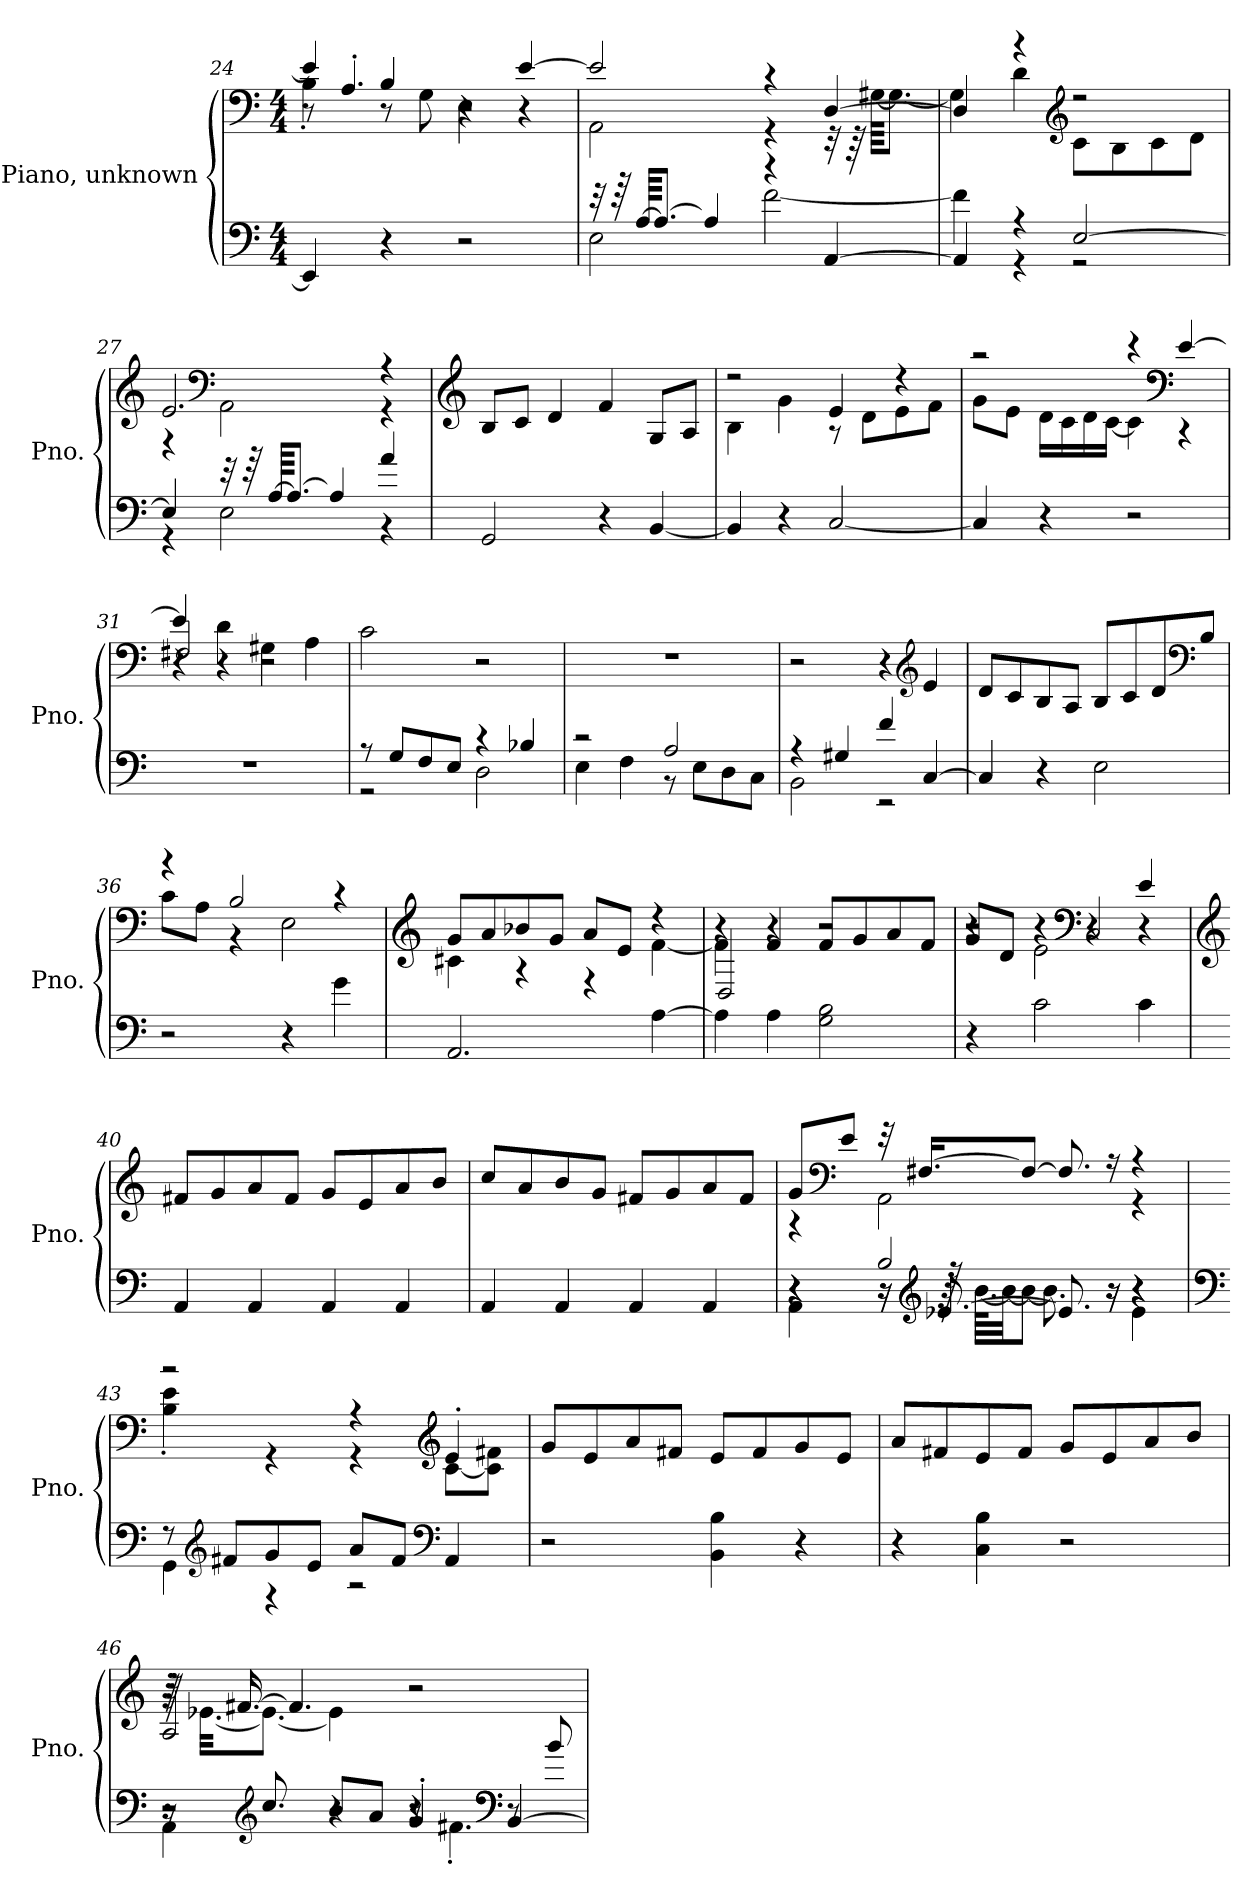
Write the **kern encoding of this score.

**kern	**kern
*part1	*part1
*staff2	*staff1
*I"Piano, unknown	*
*I'Pno.	*
*clefF4	*clefF4
*k[]	*k[]
*M4/4	*M4/4
=24	=24
*	*^
*	*	*^
4EE/]	4e/]	4B'\	8r
.	.	.	4.A'/
4r	4B/	8r	.
.	.	8G\	.
2r	4r	4E\	2r
.	[4e/	4r	.
*	*	*v	*v
=25	=25	=25
*^	*	*
32r	2E\	2e/]	2AA\
64r	.	.	.
[64A/KKKL	.	.	.
8.A/J_	.	.	.
4A/]	.	.	.
4r	[2f\	4r	4r
[4AA/	.	[4D/	32r
.	.	.	64r
.	.	.	[64G#X\KKKL
.	.	.	8.G#\J_
=26	=26	=26	=26
4AA/]	4f\]	4D/]	4G#\]
4r	4r	4r	4d\
*	*	*clefG2	*
[2E/	2r	2r	8c\L
.	.	.	8B\
.	.	.	8c\
.	.	.	8d\J
!!LO:LB:g=z	!!
=27	=27	=27	=27
4E/]	4r	2.e/	4r
*	*	*clefF4	*
32r	2E\	.	2AA\
64r	.	.	.
[64A/KKKL	.	.	.
8.A/J_	.	.	.
4A/]	.	.	.
4a/	4r	4r	4r
*v	*v	*	*
*	*v	*v
=28	=28
*	*clefG2
2GG/	8B/L
.	8c/J
.	4d/
4r	4f/
[4BB/	8G/L
.	8A/J
=29	=29
*	*^
4BB/]	2r	4B\
4r	.	4g\
[2C/	4e/	8r
.	.	8d\L
.	4r	8e\
.	.	8f\J
=30	=30	=30
4C/]	2r	8g\L
.	.	8e\J
4r	.	16d\LL
.	.	16c\
.	.	16d\
.	.	[16c\JJ
2r	4r	4c\]
*	*clefF4	*
.	[4e/	4r
=31	=31	=31
*	*	*^
1r	4e/]	4r	2F#X/
.	4r	4d\	.
.	2r	4G#X\	2r
.	.	4A\	.
*	*v	*v	*v
!!LO:LB:g=z
=32	=32
*^	*
8r	2r	2c\
8G/L	.	.
8F/	.	.
8E/J	.	.
4r	2D\	2r
4B-X/	.	.
=33	=33	=33
2r	4E\	1r
.	4F\	.
2A/	8r	.
.	8E\L	.
.	8D\	.
.	8C\J	.
=34	=34	=34
4r	2BB\	2r
4G#X/	.	.
4f/	2r	4r
*	*	*clefG2
[4C/	.	4e/
*v	*v	*
=35	=35
4C/]	8d/L
.	8c/
4r	8B/
.	8A/J
2E\	8B/L
.	8c/
.	8d/
*	*clefF4
.	8B/J
=36	=36
*	*^
2r	4r	8c\L
.	.	8A\J
.	2B/	4r
4r	.	2E\
4g\	4r	.
!!LO:LB:g=z	!!
=37	=37	=37
*	*clefG2	*
2.AA/	8g/L	4c#X\
.	8a/	.
.	8b-X/	4r
.	8g/J	.
.	8a/L	4r
.	8e/J	.
[4A\	4r	[4f\
=38	=38	=38
*	*	*^
4A\]	4r	4f\]	2D/
4A\	4f/	4r	.
2G\ 2B\	8f/L	2r	2r
.	8g/	.	.
.	8a/	.	.
.	8f/J	.	.
=39	=39	=39	=39
4r	8g/L	4r	2r
.	8d/J	.	.
2c\	4r	2e\	.
*	*clefF4	*	*
.	4r	.	2C/
4c\	4e/	4r	.
*	*v	*v	*v
=40	=40
*	*clefG2
4AA/	8f#X/L
.	8g/
4AA/	8a/
.	8f#/J
4AA/	8g/L
.	8e/
4AA/	8a/
.	8b/J
=41	=41
4AA/	8cc/L
.	8a/
4AA/	8b/
.	8g/J
4AA/	8f#X/L
.	8g/
4AA/	8a/
.	8f#/J
!!LO:LB:g=z
=42	=42
*^	*^
*	*^	*	*
4r	4AA\	4r	8g/L	4r
*	*	*	*clefF4	*
.	.	.	8e/J	.
16r	16r	2B/	32r	2AA\
.	.	.	[16.F#X/KL	.
*clefG2	*	*	*	*
[8.e-X/	128r	.	.	.
.	[64.b\KLLL	.	.	.
.	32b\JJ_	.	.	.
.	8b\J_	.	8F#/J_	.
8.e-/]	8.b\]	.	8.F#/]	.
16r	16r	.	16r	.
4r	4e-\	4r	4r	4r
*v	*v	*v	*	*
=43	=43	=43
*clefF4	*	*
*^	*	*
8r	4GG\	2r	4B\' 4e\'
*clefG2	*	*	*
8f#X/L	.	.	.
8g/	4r	.	4r
8e/J	.	.	.
8a/L	2r	4r	4r
8f#/J	.	.	.
*clefF4	*	*clefG2	*
4AA/	.	4e'/	[8c\L
.	.	.	8c\] 8f#X\J
*v	*v	*	*
*	*v	*v
=44	=44
2r	8g/L
.	8e/
.	8a/
.	8f#X/J
4BB\ 4B\	8e/L
.	8f#/
4r	8g/
.	8e/J
!!LO:LB:g=z
=45	=45
4r	8a/L
.	8f#X/
4C\ 4B\	8e/
.	8f#/J
2r	8g/L
.	8e/
.	8a/
.	8b/J
=46	=46
*^	*^
*	*^	*	*^
16r	4AA\	2r	32r	64r	2A/
.	.	.	.	[32.e-X\KKL	.
.	.	.	[16.f#X/	.	.
*clefG2	*	*	*	*	*
8.cc/	.	.	.	8.e-\J_	.
.	.	.	4.f#/]	.	.
8b/L	4r	.	.	4e-\]	.
8a/J	.	.	.	.	.
4g'/	8r	4r	2r	2r	2r
.	4.f#X'\	.	.	.	.
*clefF4	*	*	*	*	*
8r	.	[4BB/	.	.	.
8b/	.	.	.	.	.
*v	*v	*v	*	*	*
*	*v	*v	*v
=	=
*-	*-
